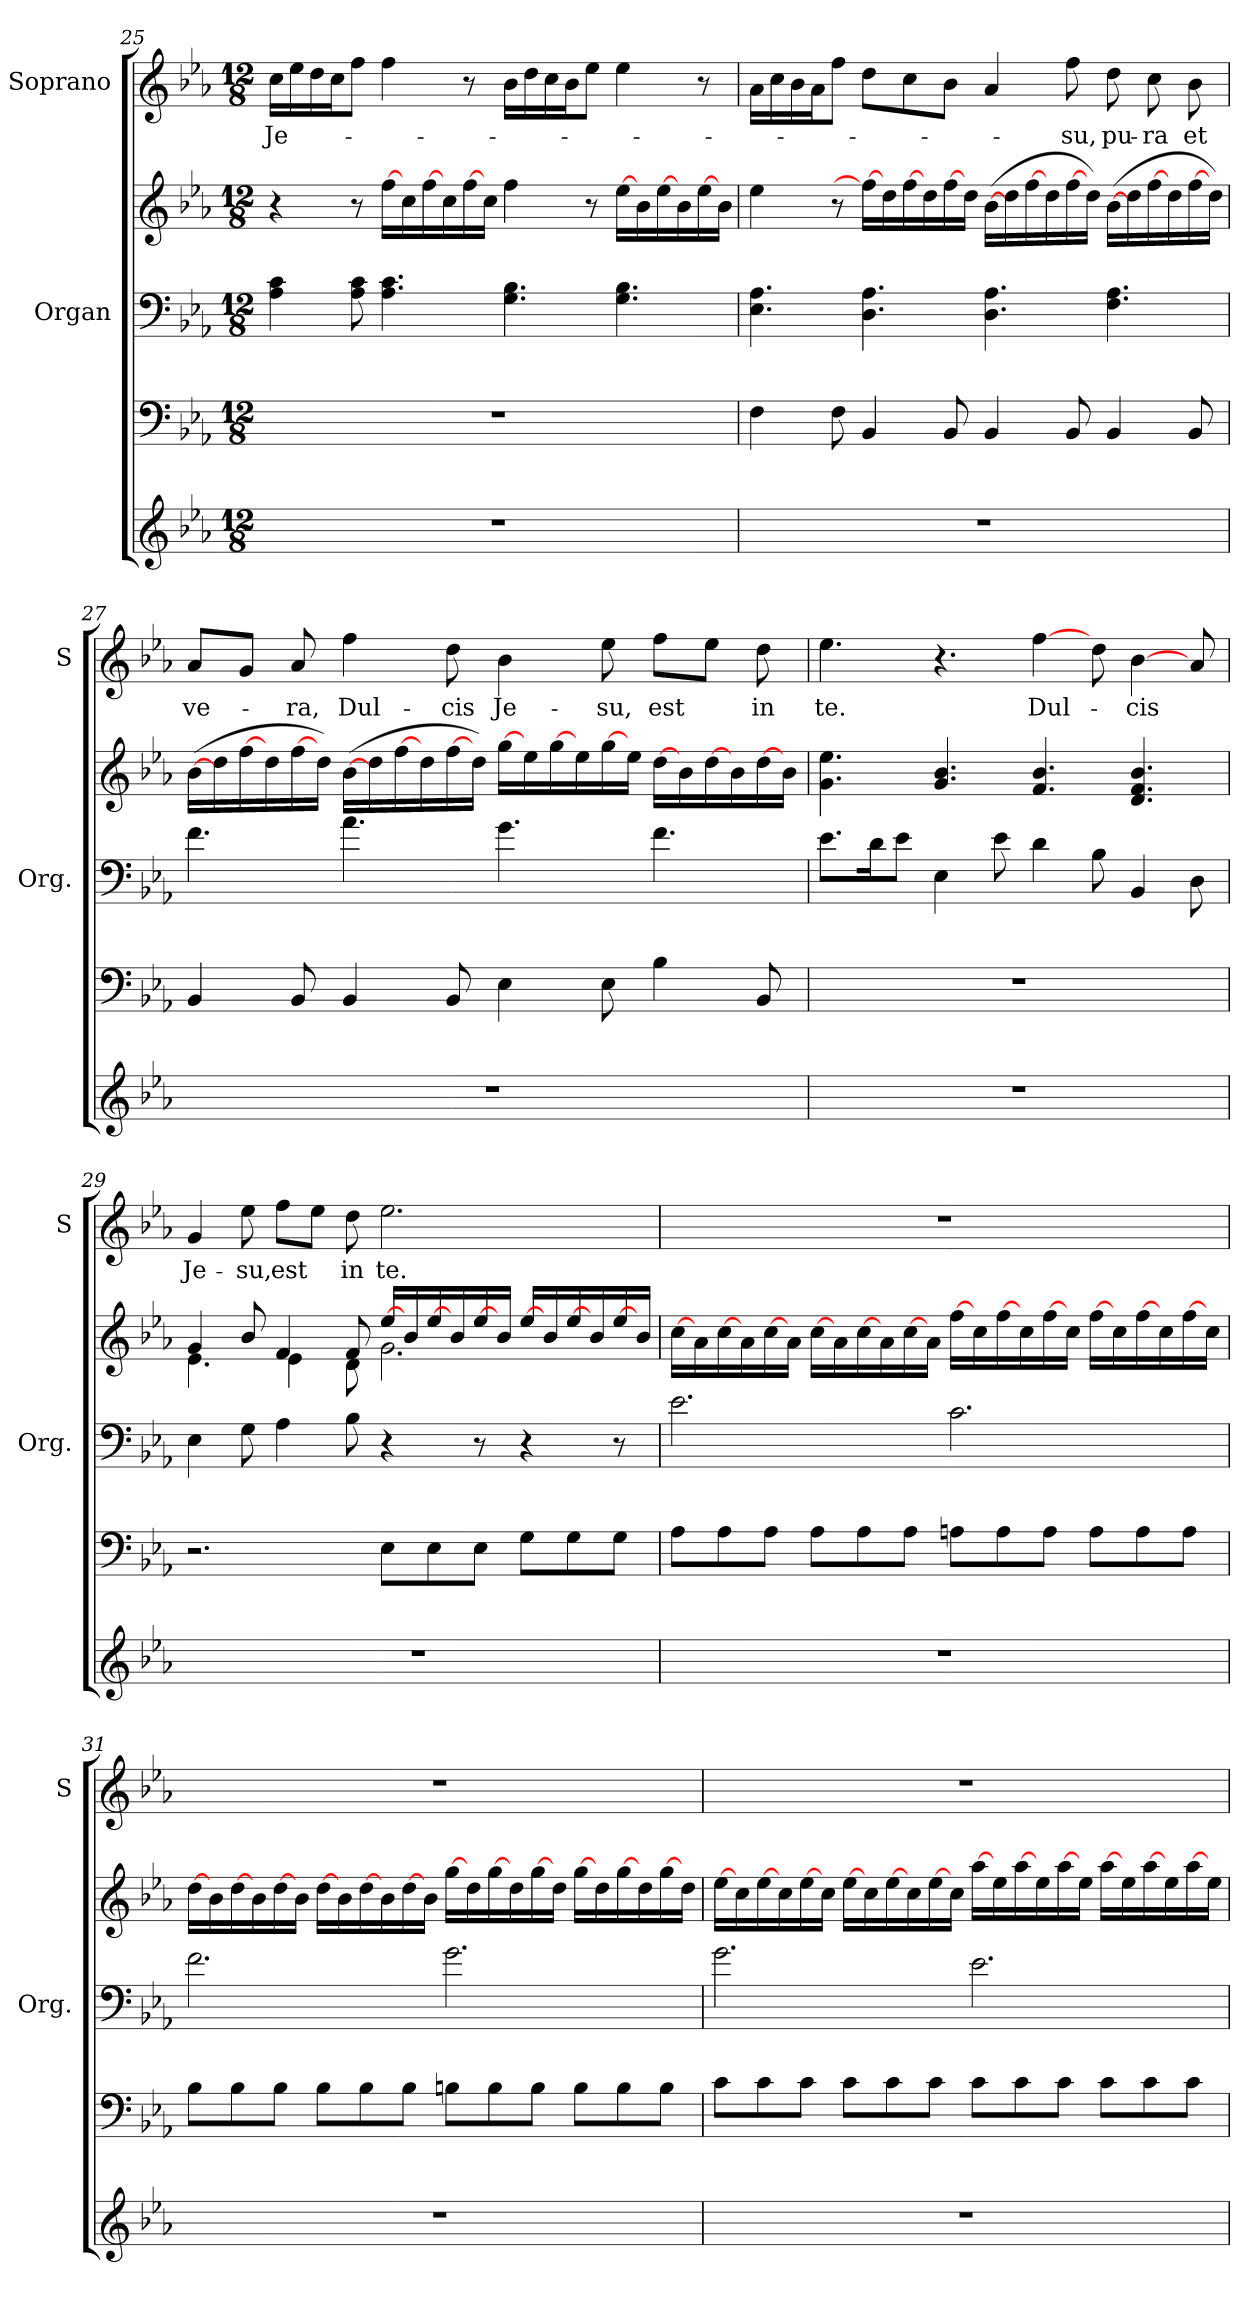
**kern	**kern	**kern	**kern	**kern	**text
*part4	*part3	*part2	*part2	*part1	*part1
*staff5	*staff4	*staff3	*staff2	*staff1	*staff1
*	*	*I"Organ	*	*I"Soprano	*
*	*	*I'Org.	*	*I'S	*
!!LO:PB:g=z
*clefG2	*clefF4	*clefF4	*clefG2	*clefG2	*
*k[b-e-a-]	*k[b-e-a-]	*k[b-e-a-]	*k[b-e-a-]	*k[b-e-a-]	*
*E-:	*E-:	*E-:	*E-:	*E-:	*
*M12/8	*M12/8	*M12/8	*M12/8	*M12/8	*
=25	=25	=25	=25	=25	=25
1.r	1.r	4A-\ 4c\	4r	16cc\LL	Je-
.	.	.	.	16ee-\	.
.	.	.	.	16dd\	.
.	.	.	.	16cc\J	.
.	.	8A-\ 8c\	8r	8ff\J	.
.	.	4.A-\ 4.c\	[16ff\LL	4ff\	.
.	.	.	16cc\	.	.
.	.	.	[16ff\	.	.
.	.	.	16cc\	.	.
.	.	.	[16ff\	8r	.
.	.	.	16cc\JJ	.	.
.	.	4.G\ 4.B-\	4ff\	16b-\LL	.
.	.	.	.	16dd\	.
.	.	.	.	16cc\	.
.	.	.	.	16b-\J	.
.	.	.	8r	8ee-\J	.
.	.	4.G\ 4.B-\	[16ee-\LL	4ee-\	.
.	.	.	16b-\	.	.
.	.	.	[16ee-\	.	.
.	.	.	16b-\	.	.
.	.	.	[16ee-\	8r	.
.	.	.	16b-\JJ	.	.
=26	=26	=26	=26	=26	=26
1.r	4F\	4.E-\ 4.A-\	4ee-\	16a-\LL	.
.	.	.	.	16cc\	.
.	.	.	.	16b-\	.
.	.	.	.	16a-\J	.
.	8F\	.	8r	8ff\J	.
.	4BB-/	4.D\ 4.A-\	16ff\LL_	8dd\L	.
.	.	.	16dd\	.	.
.	.	.	[16ff\	8cc\	.
.	.	.	16dd\	.	.
.	8BB-/	.	[16ff\	8b-\J	.
.	.	.	16dd\JJ	.	.
.	4BB-/	4.D\ 4.A-\	([16b-\LL	4a-/	.
.	.	.	16dd\	.	.
.	.	.	[16ff\	.	.
.	.	.	16dd\	.	.
.	8BB-/	.	[16ff\	8ff\	-su,
.	.	.	16dd\JJ)	.	.
.	4BB-/	4.F\ 4.A-\	([16b-\LL	8dd\	pu-
.	.	.	16dd\	.	.
.	.	.	[16ff\	8cc\	-ra
.	.	.	16dd\	.	.
.	8BB-/	.	[16ff\	8b-\	et
.	.	.	16dd\JJ)	.	.
!!LO:LB:g=z
=27	=27	=27	=27	=27	=27
1.r	4BB-/	4.f\	([16b-\LL	8a-/L	ve-
.	.	.	16dd\	.	.
.	.	.	[16ff\	8g/J	.
.	.	.	16dd\	.	.
.	8BB-/	.	[16ff\	8a-/	-ra,
.	.	.	16dd\JJ)	.	.
.	4BB-/	4.a-\	([16b-\LL	4ff\	Dul-
.	.	.	16dd\	.	.
.	.	.	[16ff\	.	.
.	.	.	16dd\	.	.
.	8BB-/	.	[16ff\	8dd\	-cis
.	.	.	16dd\JJ)	.	.
.	4E-\	4.g\	[16gg\LL	4b-\	Je-
.	.	.	16ee-\	.	.
.	.	.	[16gg\	.	.
.	.	.	16ee-\	.	.
.	8E-\	.	[16gg\	8ee-\	-su,
.	.	.	16ee-\JJ	.	.
.	4B-\	4.f\	[16dd\LL	8ff\L	est
.	.	.	16b-\	.	.
.	.	.	[16dd\	8ee-\J	.
.	.	.	16b-\	.	.
.	8BB-/	.	[16dd\	8dd\	in
.	.	.	16b-\JJ	.	.
=28	=28	=28	=28	=28	=28
1.r	1.r	8.e-\L	4.g\ 4.ee-\	4.ee-\	te.
.	.	16d\k	.	.	.
.	.	8e-\J	.	.	.
.	.	4E-\	4.g/ 4.b-/	4.r	.
.	.	8e-\	.	.	.
.	.	4d\	4.f/ 4.b-/	[4ff\	Dul-
.	.	8B-\	.	8dd\	.
.	.	4BB-/	4.d/ 4.f/ 4.b-/	[4b-\	-cis
.	.	8D\	.	8a-/	.
!!LO:PB:g=z
=29	=29	=29	=29	=29	=29
*	*	*	*^	*	*
1.r	2.r	4E-\	4g/	4.e-\	4g/	Je-
.	.	8G\	8b-/	.	8ee-\	-su,
.	.	4A-\	4f/	4e-\	8ff\L	est
.	.	.	.	.	8ee-\J	.
.	.	8B-\	8f/	8d\	8dd\	in
.	8E-\L	4r	[>16ee-/LL	2.g\	2.ee-\	te.
.	.	.	16b-/	.	.	.
.	8E-\	.	[>16ee-/	.	.	.
.	.	.	16b-/	.	.	.
.	8E-\J	8r	[>16ee-/	.	.	.
.	.	.	16b-/JJ	.	.	.
.	8G\L	4r	[>16ee-/LL	.	.	.
.	.	.	16b-/	.	.	.
.	8G\	.	[>16ee-/	.	.	.
.	.	.	16b-/	.	.	.
.	8G\J	8r	[>16ee-/	.	.	.
.	.	.	16b-/JJ	.	.	.
*	*	*	*v	*v	*	*
=30	=30	=30	=30	=30	=30
1.r	8A-\L	2.e-\	[16cc\LL	1.r	.
.	.	.	16a-\	.	.
.	8A-\	.	[16cc\	.	.
.	.	.	16a-\	.	.
.	8A-\J	.	[16cc\	.	.
.	.	.	16a-\JJ	.	.
.	8A-\L	.	[16cc\LL	.	.
.	.	.	16a-\	.	.
.	8A-\	.	[16cc\	.	.
.	.	.	16a-\	.	.
.	8A-\J	.	[16cc\	.	.
.	.	.	16a-\JJ	.	.
.	8An\L	2.c\	[16ff\LL	.	.
.	.	.	16cc\	.	.
.	8A\	.	[16ff\	.	.
.	.	.	16cc\	.	.
.	8A\J	.	[16ff\	.	.
.	.	.	16cc\JJ	.	.
.	8A\L	.	[16ff\LL	.	.
.	.	.	16cc\	.	.
.	8A\	.	[16ff\	.	.
.	.	.	16cc\	.	.
.	8A\J	.	[16ff\	.	.
.	.	.	16cc\JJ	.	.
!!LO:LB:g=z
=31	=31	=31	=31	=31	=31
1.r	8B-\L	2.f\	[16dd\LL	1.r	.
.	.	.	16b-\	.	.
.	8B-\	.	[16dd\	.	.
.	.	.	16b-\	.	.
.	8B-\J	.	[16dd\	.	.
.	.	.	16b-\JJ	.	.
.	8B-\L	.	[16dd\LL	.	.
.	.	.	16b-\	.	.
.	8B-\	.	[16dd\	.	.
.	.	.	16b-\	.	.
.	8B-\J	.	[16dd\	.	.
.	.	.	16b-\JJ	.	.
.	8Bn\L	2.g\	[16gg\LL	.	.
.	.	.	16dd\	.	.
.	8B\	.	[16gg\	.	.
.	.	.	16dd\	.	.
.	8B\J	.	[16gg\	.	.
.	.	.	16dd\JJ	.	.
.	8B\L	.	[16gg\LL	.	.
.	.	.	16dd\	.	.
.	8B\	.	[16gg\	.	.
.	.	.	16dd\	.	.
.	8B\J	.	[16gg\	.	.
.	.	.	16dd\JJ	.	.
=32	=32	=32	=32	=32	=32
1.r	8c\L	2.g\	[16ee-\LL	1.r	.
.	.	.	16cc\	.	.
.	8c\	.	[16ee-\	.	.
.	.	.	16cc\	.	.
.	8c\J	.	[16ee-\	.	.
.	.	.	16cc\JJ	.	.
.	8c\L	.	[16ee-\LL	.	.
.	.	.	16cc\	.	.
.	8c\	.	[16ee-\	.	.
.	.	.	16cc\	.	.
.	8c\J	.	[16ee-\	.	.
.	.	.	16cc\JJ	.	.
.	8c\L	2.e-\	[16aa-\LL	.	.
.	.	.	16ee-\	.	.
.	8c\	.	[16aa-\	.	.
.	.	.	16ee-\	.	.
.	8c\J	.	[16aa-\	.	.
.	.	.	16ee-\JJ	.	.
.	8c\L	.	[16aa-\LL	.	.
.	.	.	16ee-\	.	.
.	8c\	.	[16aa-\	.	.
.	.	.	16ee-\	.	.
.	8c\J	.	[16aa-\	.	.
.	.	.	16ee-\JJ	.	.
=	=	=	=	=	=
*-	*-	*-	*-	*-	*-
